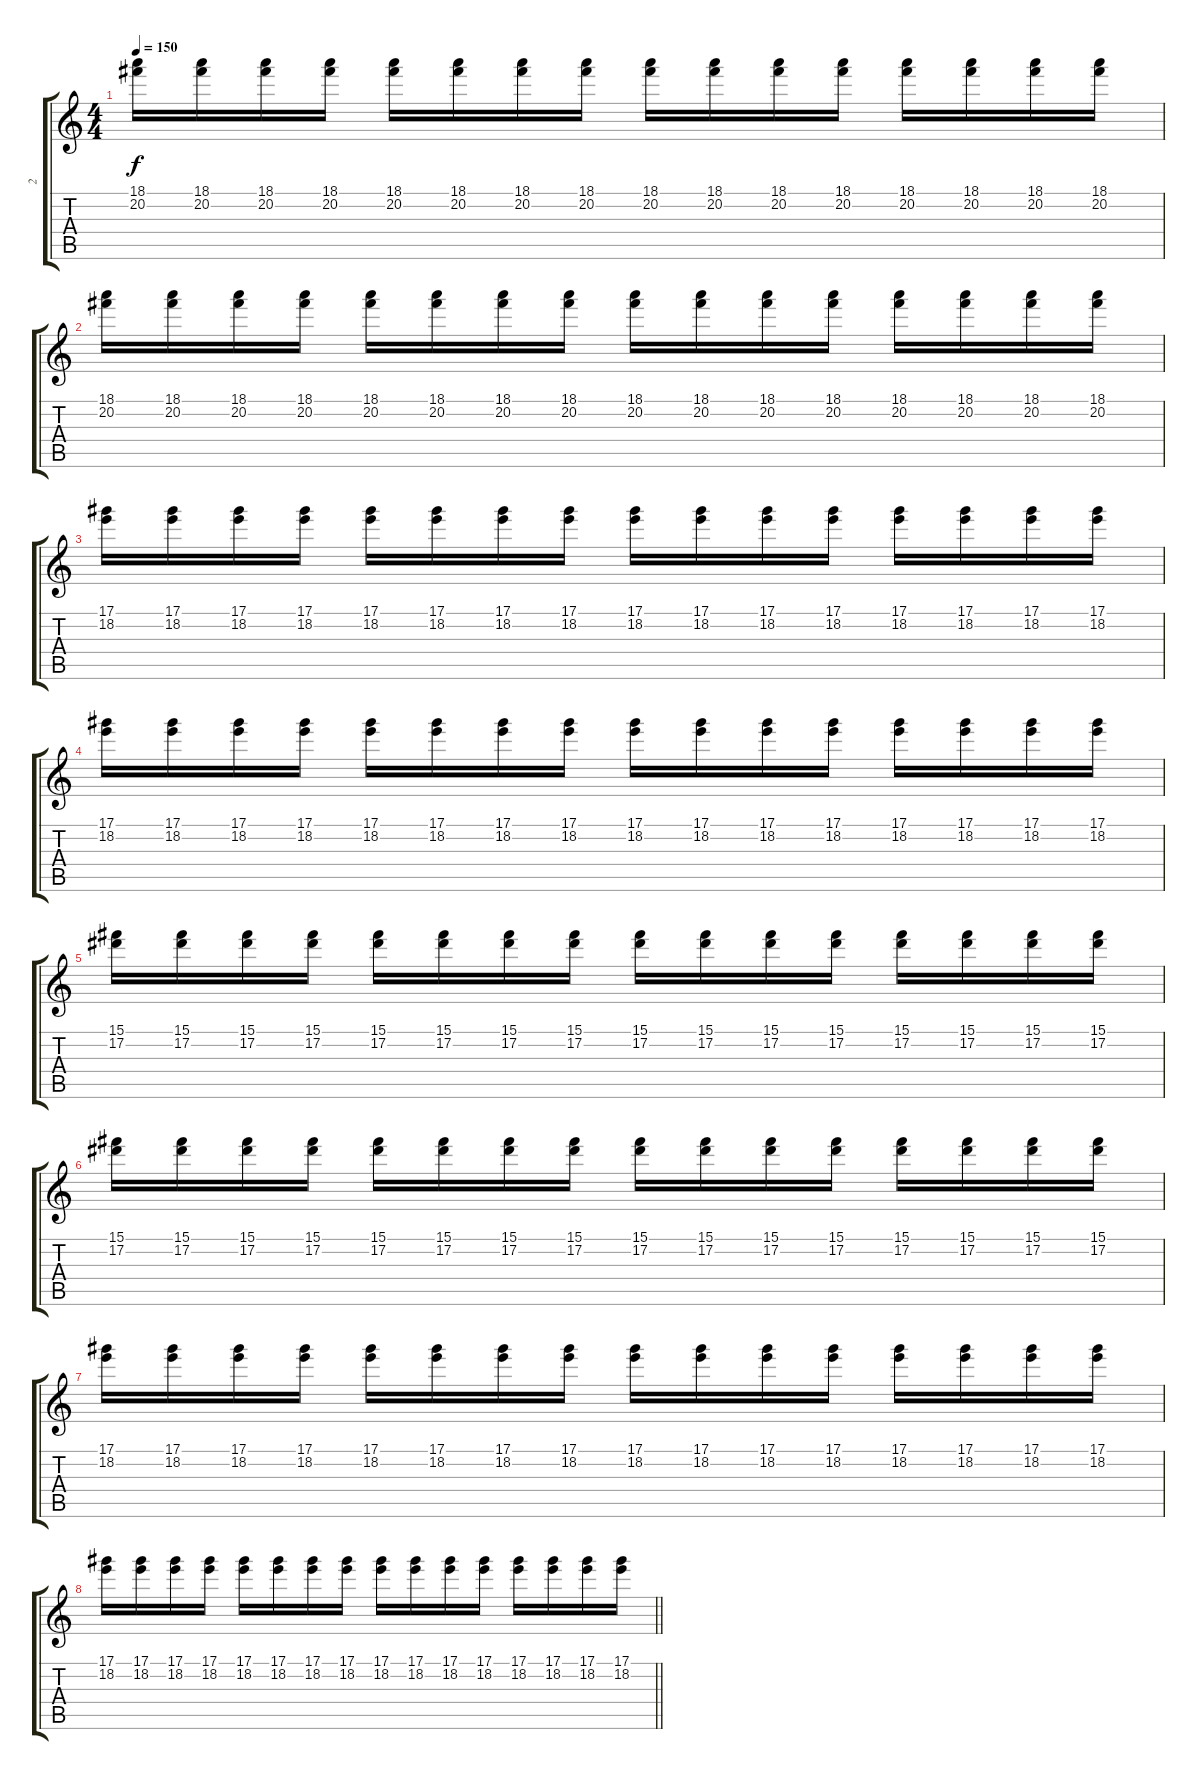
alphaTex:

\track ("2" "2") {instrument electricguitarjazz}
\staff {score tabs}
\tuning (Eb4 Bb3 Gb3 Db3 Ab2 Db2) {hide}
\ts (4 4)
\tempo 150
\clef g2
\ks c
(18.1 20.2).16{dy f} (18.1 20.2).16 (18.1 20.2).16 (18.1 20.2).16 (18.1 20.2).16 (18.1 20.2).16 (18.1 20.2).16 (18.1 20.2).16 (18.1 20.2).16 (18.1 20.2).16 (18.1 20.2).16 (18.1 20.2).16 (18.1 20.2).16 (18.1 20.2).16 (18.1 20.2).16 (18.1 20.2).16 |
(18.1 20.2).16 (18.1 20.2).16 (18.1 20.2).16 (18.1 20.2).16 (18.1 20.2).16 (18.1 20.2).16 (18.1 20.2).16 (18.1 20.2).16 (18.1 20.2).16 (18.1 20.2).16 (18.1 20.2).16 (18.1 20.2).16 (18.1 20.2).16 (18.1 20.2).16 (18.1 20.2).16 (18.1 20.2).16 |
(17.1 18.2).16 (17.1 18.2).16 (17.1 18.2).16 (17.1 18.2).16 (17.1 18.2).16 (17.1 18.2).16 (17.1 18.2).16 (17.1 18.2).16 (17.1 18.2).16 (17.1 18.2).16 (17.1 18.2).16 (17.1 18.2).16 (17.1 18.2).16 (17.1 18.2).16 (17.1 18.2).16 (17.1 18.2).16 |
(17.1 18.2).16 (17.1 18.2).16 (17.1 18.2).16 (17.1 18.2).16 (17.1 18.2).16 (17.1 18.2).16 (17.1 18.2).16 (17.1 18.2).16 (17.1 18.2).16 (17.1 18.2).16 (17.1 18.2).16 (17.1 18.2).16 (17.1 18.2).16 (17.1 18.2).16 (17.1 18.2).16 (17.1 18.2).16 |
(15.1 17.2).16 (15.1 17.2).16 (15.1 17.2).16 (15.1 17.2).16 (15.1 17.2).16 (15.1 17.2).16 (15.1 17.2).16 (15.1 17.2).16 (15.1 17.2).16 (15.1 17.2).16 (15.1 17.2).16 (15.1 17.2).16 (15.1 17.2).16 (15.1 17.2).16 (15.1 17.2).16 (15.1 17.2).16 |
(15.1 17.2).16 (15.1 17.2).16 (15.1 17.2).16 (15.1 17.2).16 (15.1 17.2).16 (15.1 17.2).16 (15.1 17.2).16 (15.1 17.2).16 (15.1 17.2).16 (15.1 17.2).16 (15.1 17.2).16 (15.1 17.2).16 (15.1 17.2).16 (15.1 17.2).16 (15.1 17.2).16 (15.1 17.2).16 |
(17.1 18.2).16 (17.1 18.2).16 (17.1 18.2).16 (17.1 18.2).16 (17.1 18.2).16 (17.1 18.2).16 (17.1 18.2).16 (17.1 18.2).16 (17.1 18.2).16 (17.1 18.2).16 (17.1 18.2).16 (17.1 18.2).16 (17.1 18.2).16 (17.1 18.2).16 (17.1 18.2).16 (17.1 18.2).16 |
\barLineRight lightlight
(17.1 18.2).16 (17.1 18.2).16 (17.1 18.2).16 (17.1 18.2).16 (17.1 18.2).16 (17.1 18.2).16 (17.1 18.2).16 (17.1 18.2).16 (17.1 18.2).16 (17.1 18.2).16 (17.1 18.2).16 (17.1 18.2).16 (17.1 18.2).16 (17.1 18.2).16 (17.1 18.2).16 (17.1 18.2).16
